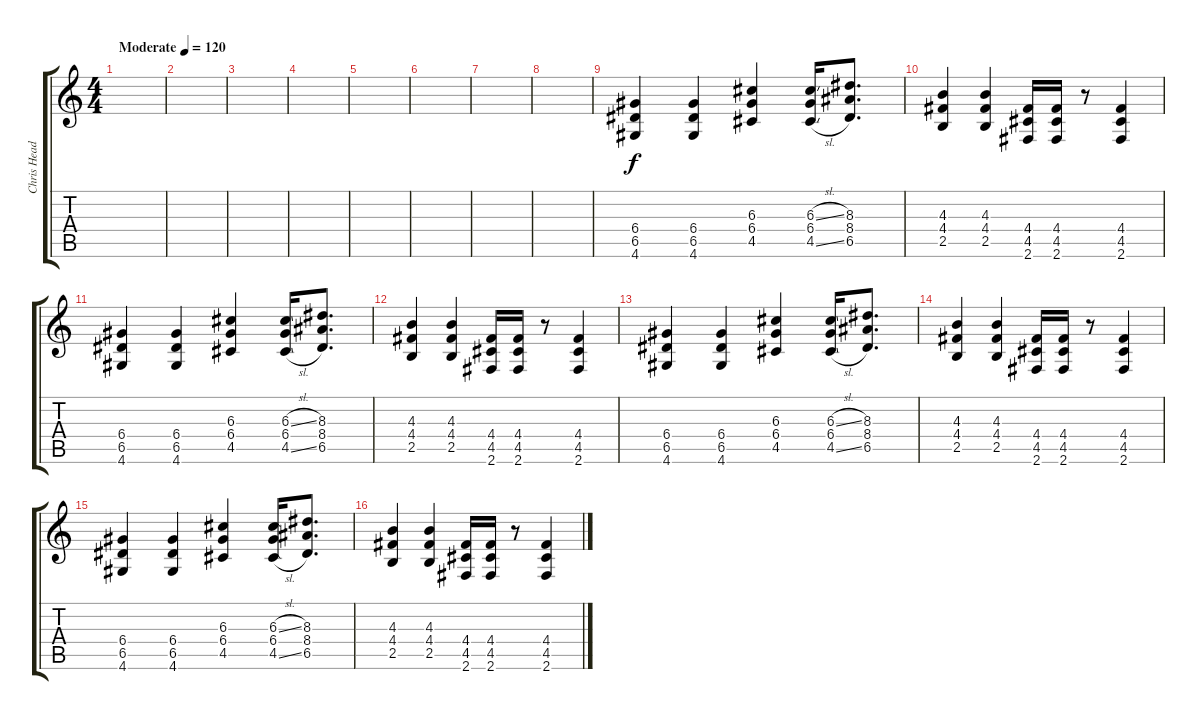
\track ("Chris Head" "Chris Head") {instrument distortionguitar}
\staff {score tabs}
\tuning (E4 B3 G3 D3 A2 E2) {hide}
\ts (4 4)
\tempo (120 "Moderate")
\clef g2
\ks c
|
|
|
|
|
|
|
|
(6.4 6.5 4.6).4 (6.4 6.5 4.6).4 (6.3 6.4 4.5).4 (6.3{sl} 6.4 4.5{sl}).16 (8.3 8.4 6.5).8{d} |
(4.3 4.4 2.5).4 (4.3 4.4 2.5).4 (4.4 4.5 2.6).16 (4.4 4.5 2.6).16 r.8 (4.4 4.5 2.6).4 |
(6.4 6.5 4.6).4 (6.4 6.5 4.6).4 (6.3 6.4 4.5).4 (6.3{sl} 6.4 4.5{sl}).16 (8.3 8.4 6.5).8{d} |
(4.3 4.4 2.5).4 (4.3 4.4 2.5).4 (4.4 4.5 2.6).16 (4.4 4.5 2.6).16 r.8 (4.4 4.5 2.6).4 |
(6.4 6.5 4.6).4 (6.4 6.5 4.6).4 (6.3 6.4 4.5).4 (6.3{sl} 6.4 4.5{sl}).16 (8.3 8.4 6.5).8{d} |
(4.3 4.4 2.5).4 (4.3 4.4 2.5).4 (4.4 4.5 2.6).16 (4.4 4.5 2.6).16 r.8 (4.4 4.5 2.6).4 |
(6.4 6.5 4.6).4 (6.4 6.5 4.6).4 (6.3 6.4 4.5).4 (6.3{sl} 6.4 4.5{sl}).16 (8.3 8.4 6.5).8{d} |
(4.3 4.4 2.5).4 (4.3 4.4 2.5).4 (4.4 4.5 2.6).16 (4.4 4.5 2.6).16 r.8 (4.4 4.5 2.6).4
